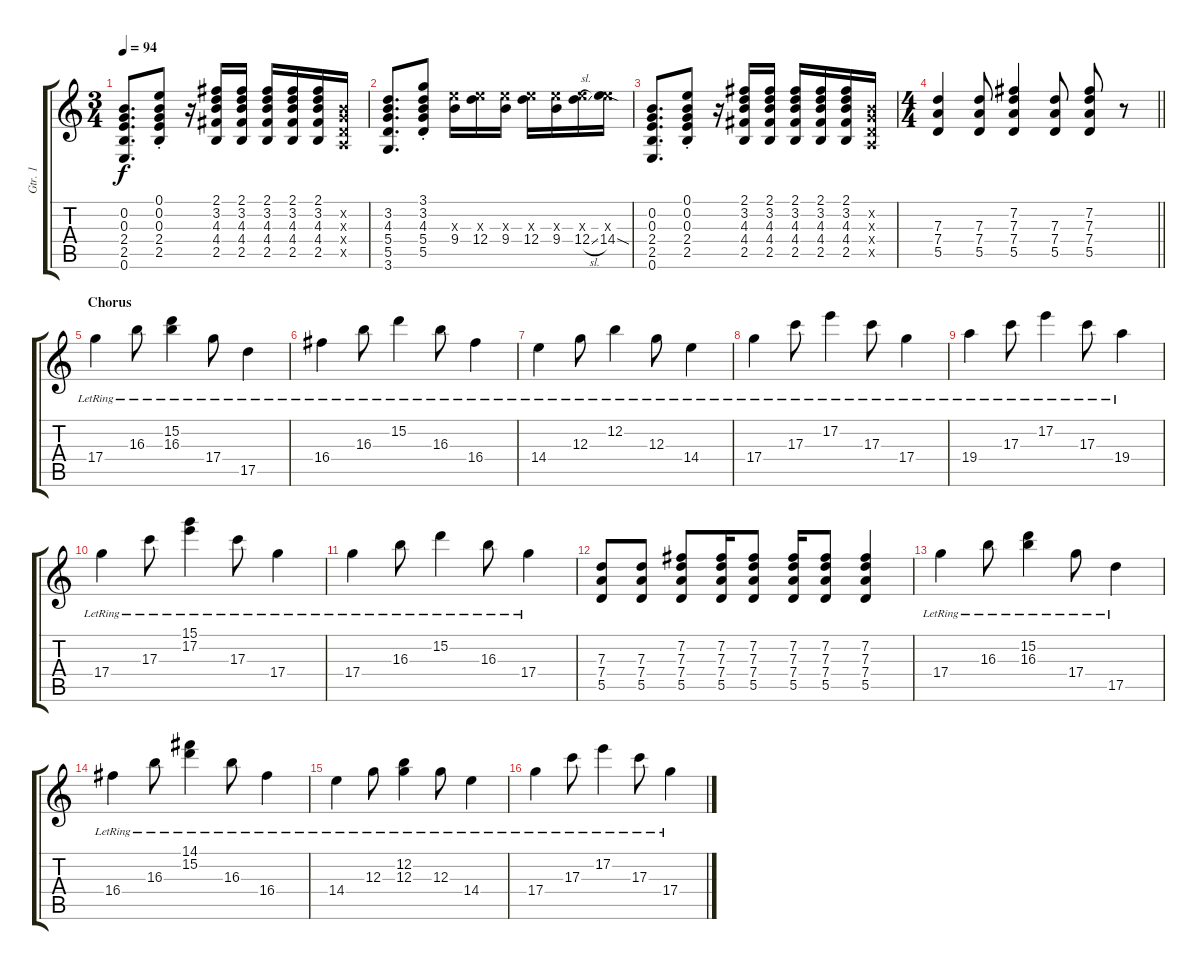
\track ("Gtr. 1" "Gtr. 1") {instrument electricguitarclean}
\staff {score tabs}
\tuning (E4 B3 G3 D3 A2 E2) {hide}
\ts (3 4)
\tempo 94
\clef g2
\ks c
(0.2 0.3 2.4 2.5 0.6).8{d dy f} (0.1{st} 0.2{st} 0.3{st} 2.4{st} 2.5{st}).8 r.16 (2.1 3.2 4.3 4.4 2.5).16 (2.1 3.2 4.3 4.4 2.5).16 (2.1 3.2 4.3 4.4 2.5).16 (2.1 3.2 4.3 4.4 2.5).16 (2.1 3.2 4.3 4.4 2.5).16 (0.2{x} 0.3{x} 0.4{x} 0.5{x}).16 |
(3.2 4.3 5.4 5.5 3.6).8{d} (3.1{st} 3.2{st} 4.3{st} 5.4{st} 5.5{st}).8 (9.3{x} 9.4).16 (9.3{x} 12.4).16 (9.3{x} 9.4).16 (9.3{x} 12.4).16 (9.3{x} 9.4).16 (9.3{x} 12.4{sl}).16 (9.3{x} 14.4{sod}).16 |
(0.2 0.3 2.4 2.5 0.6).8{d} (0.1{st} 0.2{st} 0.3{st} 2.4{st} 2.5{st}).8 r.16 (2.1 3.2 4.3 4.4 2.5).16 (2.1 3.2 4.3 4.4 2.5).16 (2.1 3.2 4.3 4.4 2.5).16 (2.1 3.2 4.3 4.4 2.5).16 (2.1 3.2 4.3 4.4 2.5).16 (0.2{x} 0.3{x} 0.4{x} 0.5{x}).16 |
\ts (4 4)
\barLineRight lightlight
(7.3 7.4 5.5).4 (7.3 7.4 5.5).8 (7.2 7.3 7.4 5.5).4 (7.3 7.4 5.5).8 (7.2 7.3 7.4 5.5).8 r.8 |
\section ("" "Chorus")
17.4{lr}.4 16.3{lr}.8 (15.2{lr} 16.3{lr}).4 17.4{lr}.8 17.5{lr}.4 |
16.4{lr}.4 16.3{lr}.8 15.2{lr}.4 16.3{lr}.8 16.4{lr}.4 |
14.4{lr}.4 12.3{lr}.8 12.2{lr}.4 12.3{lr}.8 14.4{lr}.4 |
17.4{lr}.4 17.3{lr}.8 17.2{lr}.4 17.3{lr}.8 17.4{lr}.4 |
19.4{lr}.4 17.3{lr}.8 17.2{lr}.4 17.3{lr}.8 19.4{lr}.4 |
17.4{lr}.4 17.3{lr}.8 (15.1{lr} 17.2{lr}).4 17.3{lr}.8 17.4{lr}.4 |
17.4{lr}.4 16.3{lr}.8 15.2{lr}.4 16.3{lr}.8 17.4{lr}.4 |
(7.3 7.4 5.5).8 (7.3 7.4 5.5).8 (7.2 7.3 7.4 5.5).8 (7.2 7.3 7.4 5.5).16 (7.2 7.3 7.4 5.5).8 (7.2 7.3 7.4 5.5).16 (7.2 7.3 7.4 5.5).8 (7.2 7.3 7.4 5.5).4 |
17.4{lr}.4 16.3{lr}.8 (15.2{lr} 16.3{lr}).4 17.4{lr}.8 17.5{lr}.4 |
16.4{lr}.4 16.3{lr}.8 (14.1{lr} 15.2{lr}).4 16.3{lr}.8 16.4{lr}.4 |
14.4{lr}.4 12.3{lr}.8 (12.2{lr} 12.3).4 12.3{lr}.8 14.4{lr}.4 |
17.4{lr}.4 17.3{lr}.8 17.2{lr}.4 17.3{lr}.8 17.4{lr}.4
